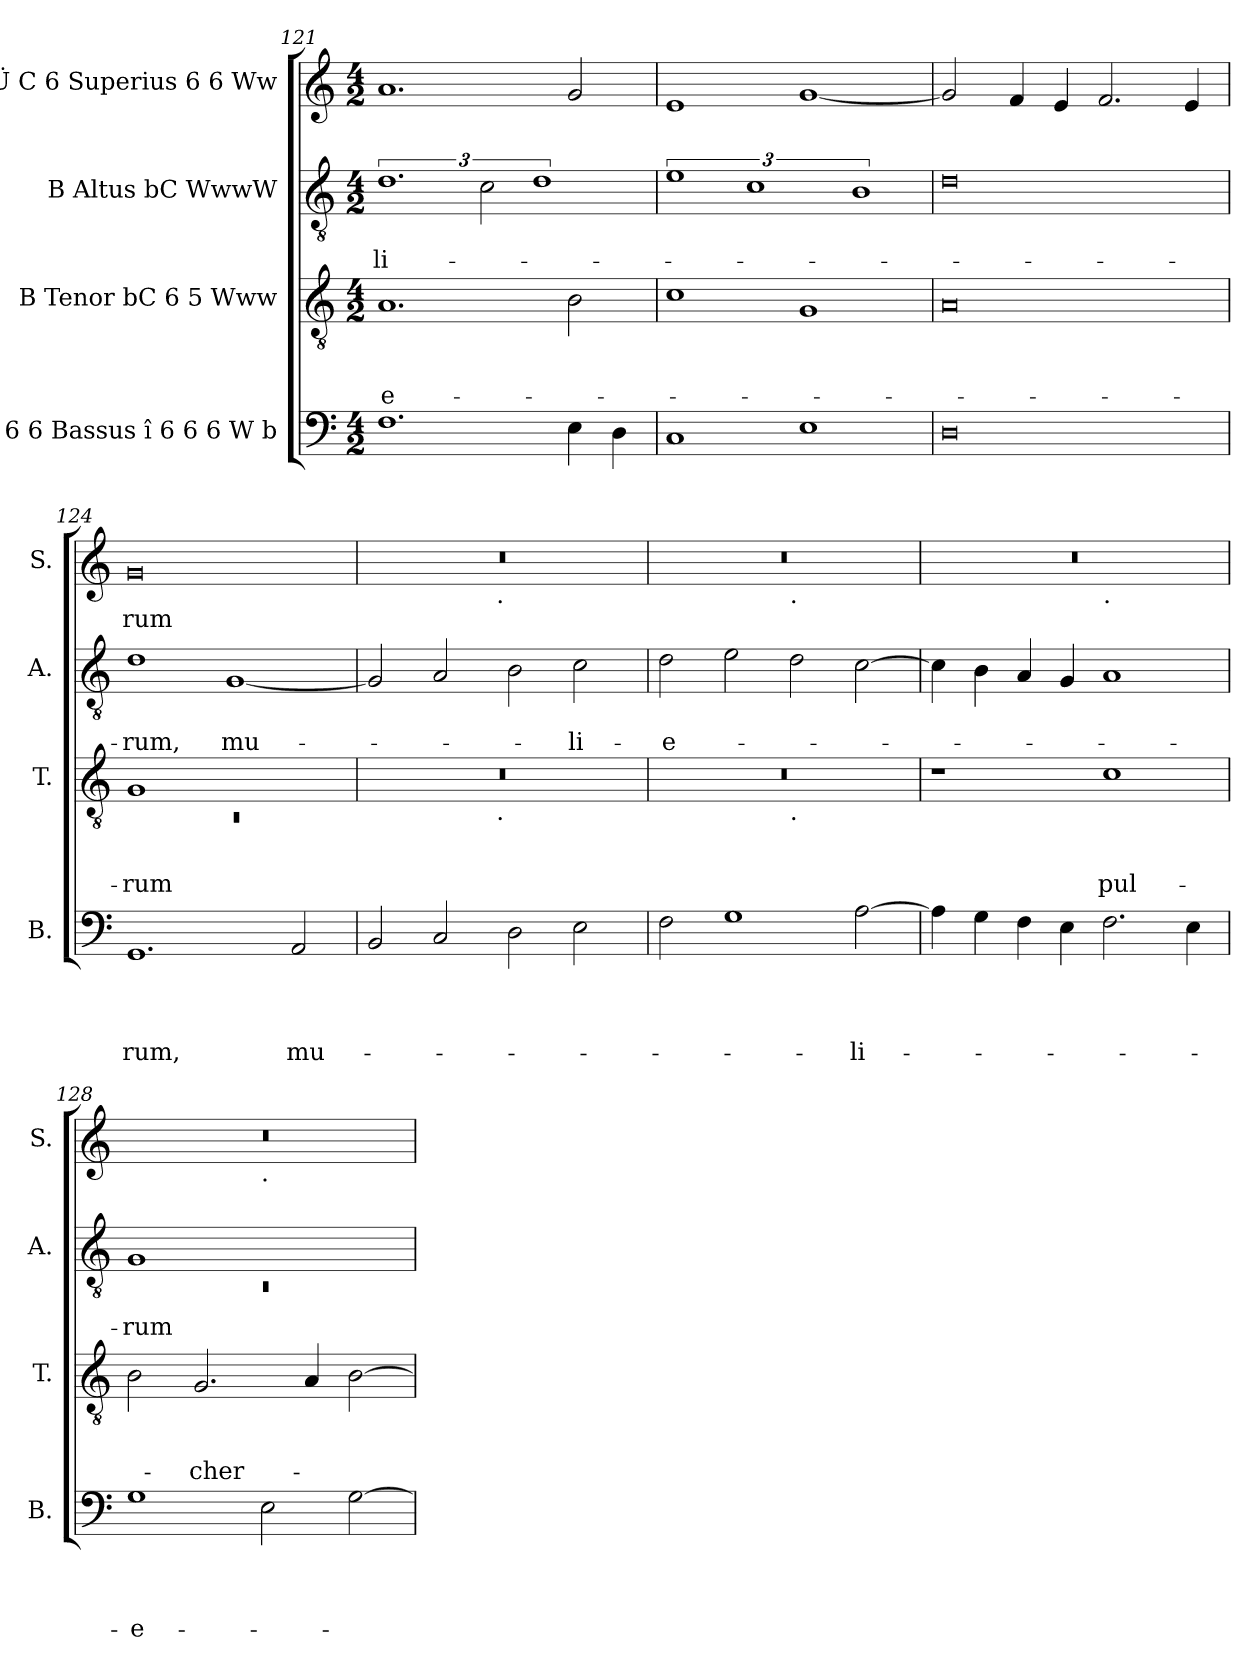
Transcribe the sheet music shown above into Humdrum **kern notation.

**kern	**text	**text	**text	**text	**kern	**text	**text	**text	**kern	**text	**text	**kern	**text
*part4	*part4	*part4	*part4	*part4	*part3	*part3	*part3	*part3	*part2	*part2	*part2	*part1	*part1
*staff4	*staff4	*staff4	*staff4	*staff4	*staff3	*staff3	*staff3	*staff3	*staff2	*staff2	*staff2	*staff1	*staff1
*I"C 6 6 Bassus î 6 6 6 W b	*	*	*	*	*I"B Tenor bC 6 5 Www	*	*	*	*I"B Altus bC WwwW	*	*	*I"b Ü C 6 Superius 6 6 Ww	*
*I'B.	*	*	*	*	*I'T.	*	*	*	*I'A.	*	*	*I'S.	*
*clefF4	*	*	*	*	*clefGv2	*	*	*	*clefGv2	*	*	*clefG2	*
*k[]	*	*	*	*	*k[]	*	*	*	*k[]	*	*	*k[]	*
*C:	*	*	*	*	*C:	*	*	*	*C:	*	*	*C:	*
*M4/2	*	*	*	*	*M4/2	*	*	*	*M4/2	*	*	*M4/2	*
=121	=121	=121	=121	=121	=121	=121	=121	=121	=121	=121	=121	=121	=121
!	!	!	!	!	!	!	!	!LO:LY:b:rj	!	!	!LO:LY:b	!	!
1.F	.	.	.	.	1.A	.	.	-e-	3%2.d	.	-li-	1.a	.
.	.	.	.	.	.	.	.	.	3c\	.	.	.	.
.	.	.	.	.	.	.	.	.	3%2d	.	.	.	.
4E\	.	.	.	.	2B\	.	.	.	.	.	.	2g/	.
4D\	.	.	.	.	.	.	.	.	.	.	.	.	.
=122	=122	=122	=122	=122	=122	=122	=122	=122	=122	=122	=122	=122	=122
1C	.	.	.	.	1c	.	.	.	3%2e	.	.	1e	.
.	.	.	.	.	.	.	.	.	3%2c	.	.	.	.
1E	.	.	.	.	1G	.	.	.	.	.	.	[<1g	.
.	.	.	.	.	.	.	.	.	3%2B	.	.	.	.
=123	=123	=123	=123	=123	=123	=123	=123	=123	=123	=123	=123	=123	=123
0D	.	.	.	.	0A	.	.	.	0d	.	.	2g/]	.
.	.	.	.	.	.	.	.	.	.	.	.	4f/	.
.	.	.	.	.	.	.	.	.	.	.	.	4e/	.
.	.	.	.	.	.	.	.	.	.	.	.	2.f/	.
.	.	.	.	.	.	.	.	.	.	.	.	4e/	.
=124	=124	=124	=124	=124	=124	=124	=124	=124	=124	=124	=124	=124	=124
*	*	*	*	*	*^	*	*	*	*	*	*	*	*
!	!	!	!	!LO:LY:b	!	!LO:N:vis=1	!	!	!LO:LY:b	!	!	!LO:LY:b	!	!LO:LY:b
1.GG	.	.	.	-rum,	1G	0rC	.	.	-rum	1d	.	-rum,	0g	-rum
!	!	!	!	!	!	!	!	!	!	!	!	!LO:LY:b	!	!
.	.	.	.	.	1ryy	.	.	.	.	[<1G	.	mu-	.	.
!	!	!	!	!LO:LY:b	!	!	!	!	!	!	!	!	!	!
2AA/	.	.	.	mu-	.	.	.	.	.	.	.	.	.	.
=125	=125	=125	=125	=125	=125	=125	=125	=125	=125	=125	=125	=125	=125	=125
*	*	*	*	*	*	*	*	*	*	*	*	*	*^	*
2BB/	.	.	.	.	0r	2ryy	.	.	.	2G/]	.	.	0r	2ryy	.
2C/	.	.	.	.	.	4...ryy	.	.	.	2A/	.	.	.	4...ryy	.
!	!	!	!	!	!	!	!	!	!	!	!	!	!	!LO:TX:b:t=.	!
!	!	!	!	!	!	!LO:TX:b:t=.	!	!	!	!	!	!	!	!	!
.	.	.	.	.	.	1ryy	.	.	.	.	.	.	.	1ryy	.
2D\	.	.	.	.	.	.	.	.	.	2B\	.	.	.	.	.
!	!	!	!	!	!	!	!	!	!	!	!	!LO:LY:b	!	!	!
2E\	.	.	.	.	.	.	.	.	.	2c\	.	-li-	.	.	.
.	.	.	.	.	.	32ryy	.	.	.	.	.	.	.	32ryy	.
!!LO:LB:g=z	!!
=126	=126	=126	=126	=126	=126	=126	=126	=126	=126	=126	=126	=126	=126	=126	=126
!	!	!	!	!	!	!	!	!	!	!	!	!LO:LY:b	!	!	!
2F\	.	.	.	.	0r	1ryy	.	.	.	2d\	.	-e-	0r	1ryy	.
1G	.	.	.	.	.	.	.	.	.	2e\	.	.	.	.	.
!	!	!	!	!	!	!	!	!	!	!	!	!	!	!LO:TX:b:t=.	!
!	!	!	!	!	!	!LO:TX:b:t=.	!	!	!	!	!	!	!	!	!
.	.	.	.	.	.	1ryy	.	.	.	2d\	.	.	.	1ryy	.
!	!	!	!	!LO:LY:b	!	!	!	!	!	!	!	!	!	!	!
[>2A\	.	.	.	-li-	.	.	.	.	.	[>2c\	.	.	.	.	.
*	*	*	*	*	*v	*v	*	*	*	*	*	*	*	*	*
=127	=127	=127	=127	=127	=127	=127	=127	=127	=127	=127	=127	=127	=127	=127
4A\]	.	.	.	.	1r	.	.	.	4c\]	.	.	0r	1ryy	.
4G\	.	.	.	.	.	.	.	.	4B\	.	.	.	.	.
4F\	.	.	.	.	.	.	.	.	4A/	.	.	.	.	.
4E\	.	.	.	.	.	.	.	.	4G/	.	.	.	.	.
!	!	!	!	!	!	!	!	!	!	!	!	!	!LO:TX:b:t=.	!
!	!	!	!	!	!	!	!	!LO:LY:b	!	!	!	!	!	!
2.F\	.	.	.	.	1c	.	.	pul-	1A	.	.	.	1ryy	.
4E\	.	.	.	.	.	.	.	.	.	.	.	.	.	.
=128	=128	=128	=128	=128	=128	=128	=128	=128	=128	=128	=128	=128	=128	=128
*	*	*	*	*	*	*	*	*	*^	*	*	*	*	*
!	!	!	!	!LO:LY:b:rj	!	!	!	!	!	!LO:N:vis=1	!	!LO:LY:b	!	!	!
1G	.	.	.	-e-	2B\	.	.	.	1G	0rC	.	-rum	0r	1ryy	.
!	!	!	!	!	!	!	!	!LO:LY:b	!	!	!	!	!	!	!
.	.	.	.	.	2.G/	.	.	-cher-	.	.	.	.	.	.	.
!	!	!	!	!	!	!	!	!	!	!	!	!	!	!LO:TX:b:t=.	!
2E\	.	.	.	.	.	.	.	.	1ryy	.	.	.	.	1ryy	.
.	.	.	.	.	4A/	.	.	.	.	.	.	.	.	.	.
[>2G\	.	.	.	.	[>2B\	.	.	.	.	.	.	.	.	.	.
*	*	*	*	*	*	*	*	*	*v	*v	*	*	*	*	*
*	*	*	*	*	*	*	*	*	*	*	*	*v	*v	*
=	=	=	=	=	=	=	=	=	=	=	=	=	=
*-	*-	*-	*-	*-	*-	*-	*-	*-	*-	*-	*-	*-	*-
